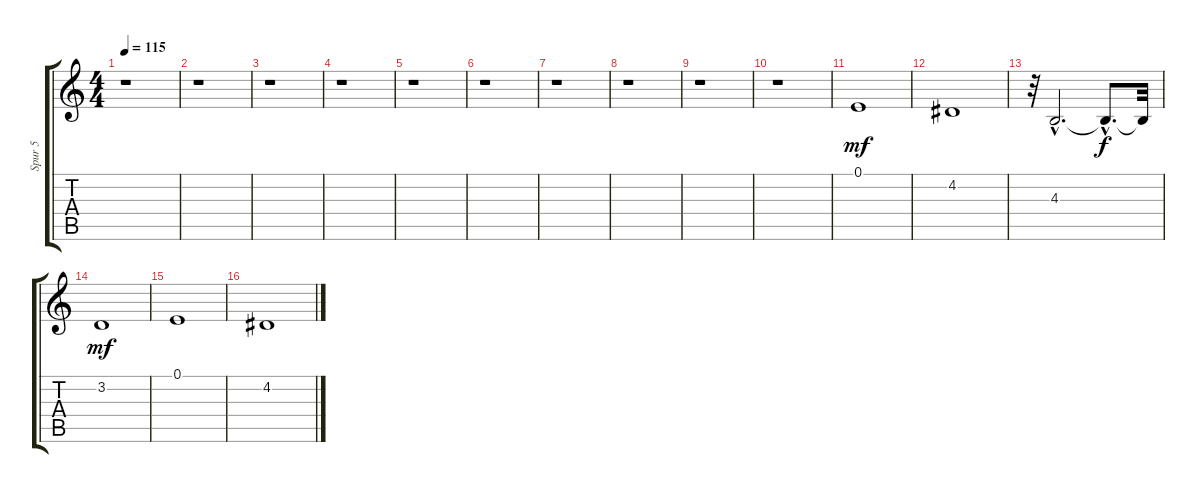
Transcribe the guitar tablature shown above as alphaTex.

\track ("Spur 5" "Spur 5") {instrument stringensemble1}
\staff {score tabs}
\tuning (E4 B3 G3 D3 A2 E2) {hide}
\ts (4 4)
\tempo 115
\clef g2
\ks c
r.1{dy mf} |
r.1 |
r.1 |
r.1 |
r.1 |
r.1 |
r.1 |
r.1 |
r.1 |
r.1 |
0.1.1{volume 11 instrument stringensemble1} |
4.2.1 |
r.32 4.3{hac}.2{d} 4.3{hac t}.8{d dy f} 4.3{t}.32 |
3.2.1{dy mf} |
0.1.1 |
4.2.1
